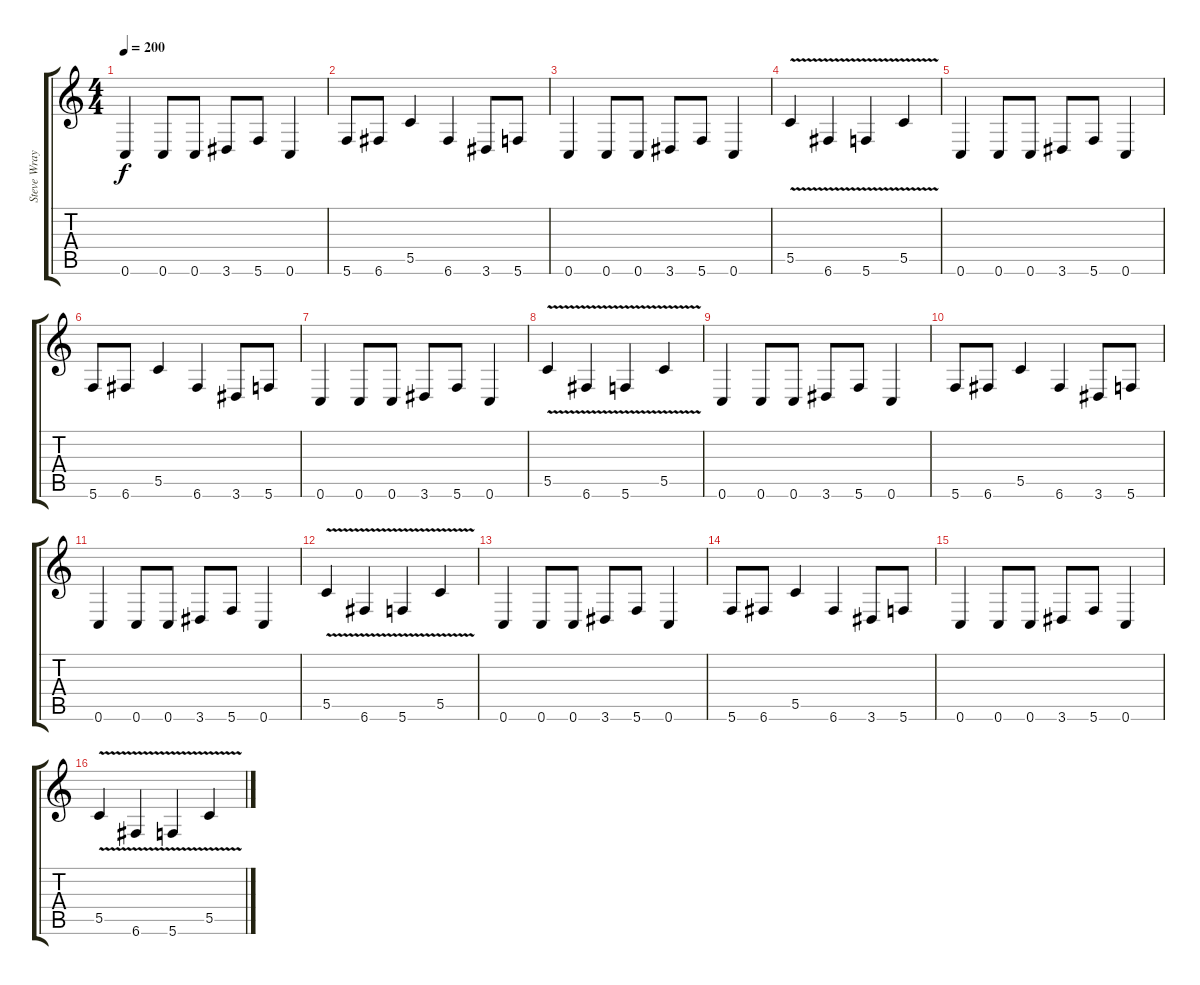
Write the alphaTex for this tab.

\track ("Steve Wray" "Steve Wray") {instrument distortionguitar}
\staff {score tabs}
\tuning (D4 A3 F3 C3 G2 C2) {hide}
\ts (4 4)
\tempo 200
\clef g2
\ks c
0.6.4{dy f} 0.6.8 0.6.8 3.6.8 5.6.8 0.6.4 |
5.6.8 6.6.8 5.5.4 6.6.4 3.6.8 5.6.8 |
0.6.4 0.6.8 0.6.8 3.6.8 5.6.8 0.6.4 |
5.5{v}.4 6.6{v}.4 5.6{v}.4 5.5{v}.4 |
0.6.4 0.6.8 0.6.8 3.6.8 5.6.8 0.6.4 |
5.6.8 6.6.8 5.5.4 6.6.4 3.6.8 5.6.8 |
0.6.4 0.6.8 0.6.8 3.6.8 5.6.8 0.6.4 |
5.5{v}.4 6.6{v}.4 5.6{v}.4 5.5{v}.4 |
0.6.4 0.6.8 0.6.8 3.6.8 5.6.8 0.6.4 |
5.6.8 6.6.8 5.5.4 6.6.4 3.6.8 5.6.8 |
0.6.4 0.6.8 0.6.8 3.6.8 5.6.8 0.6.4 |
5.5{v}.4 6.6{v}.4 5.6{v}.4 5.5{v}.4 |
0.6.4 0.6.8 0.6.8 3.6.8 5.6.8 0.6.4 |
5.6.8 6.6.8 5.5.4 6.6.4 3.6.8 5.6.8 |
0.6.4 0.6.8 0.6.8 3.6.8 5.6.8 0.6.4 |
5.5{v}.4 6.6{v}.4 5.6{v}.4 5.5{v}.4
